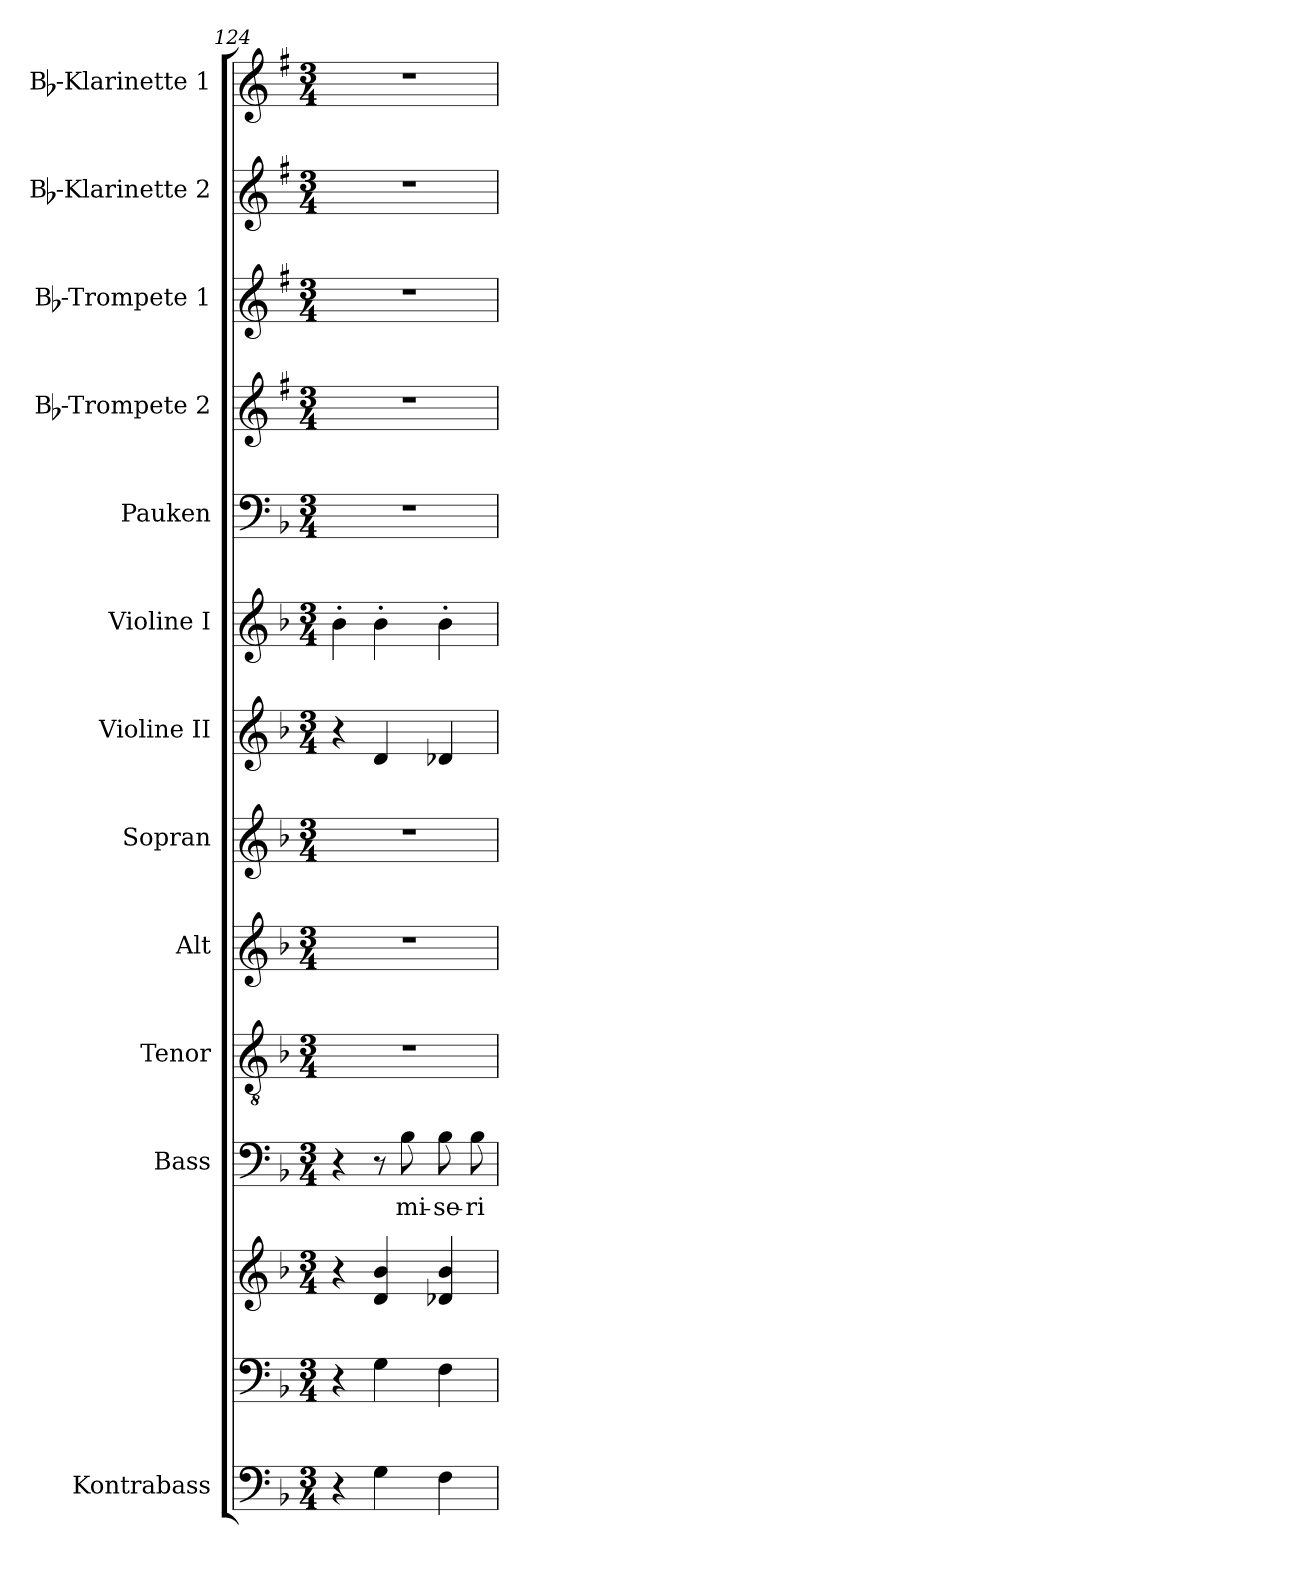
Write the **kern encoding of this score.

**kern	**kern	**kern	**kern	**text	**kern	**kern	**kern	**kern	**kern	**kern	**kern	**kern	**kern	**kern
*part13	*part12	*part12	*part11	*part11	*part10	*part9	*part8	*part7	*part6	*part5	*part4	*part3	*part2	*part1
*staff14	*staff13	*staff12	*staff11	*staff11	*staff10	*staff9	*staff8	*staff7	*staff6	*staff5	*staff4	*staff3	*staff2	*staff1
*I"Kontrabass	*	*	*I"Bass	*	*I"Tenor	*I"Alt	*I"Sopran	*I"Violine II	*I"Violine I	*I"Pauken	*I"Bb-Trompete 2	*I"Bb-Trompete 1	*I"Bb-Klarinette 2	*I"Bb-Klarinette 1
*I'Kb.	*	*	*I'B.	*	*I'T.	*I'A.	*I'S.	*I'Vl. II	*I'Vl. I	*I'Pk.	*I'Bb Trp. 2	*I'Bb Trp. 1	*I'Bb Kl. 2	*I'Bb Kl. 1
!!LO:PB:g=z
*clefF4	*clefF4	*clefG2	*clefF4	*	*clefGv2	*clefG2	*clefG2	*clefG2	*clefG2	*clefF4	*clefG2	*clefG2	*clefG2	*clefG2
*ITrd7c12	*	*	*	*	*	*	*	*	*	*	*ITrd1c2	*ITrd1c2	*ITrd1c2	*ITrd1c2
*k[b-]	*k[b-]	*k[b-]	*k[b-]	*	*k[b-]	*k[b-]	*k[b-]	*k[b-]	*k[b-]	*k[b-]	*k[b-]	*k[b-]	*k[b-]	*k[b-]
*F:	*F:	*F:	*F:	*	*F:	*F:	*F:	*F:	*F:	*F:	*F:	*F:	*F:	*F:
*M3/4	*M3/4	*M3/4	*M3/4	*	*M3/4	*M3/4	*M3/4	*M3/4	*M3/4	*M3/4	*M3/4	*M3/4	*M3/4	*M3/4
=124	=124	=124	=124	=124	=124	=124	=124	=124	=124	=124	=124	=124	=124	=124
4r	4r	4r	4r	.	2.r	2.r	2.r	4r	4b-'>\	2.r	2.r	2.r	2.r	2.r
4GG\	4G\	4d/ 4b-/	8r	.	.	.	.	4d/	4b-'>\	.	.	.	.	.
!	!	!	!	!LO:LY:b	!	!	!	!	!	!	!	!	!	!
.	.	.	8B-\	mi-	.	.	.	.	.	.	.	.	.	.
!	!	!	!	!LO:LY:b	!	!	!	!	!	!	!	!	!	!
4FF\	4F\	4d-X/ 4b-/	8B-\	-se-	.	.	.	4d-X/	4b-'>\	.	.	.	.	.
!	!	!	!	!LO:LY:b	!	!	!	!	!	!	!	!	!	!
.	.	.	8B-\	-ri-	.	.	.	.	.	.	.	.	.	.
=	=	=	=	=	=	=	=	=	=	=	=	=	=	=
*-	*-	*-	*-	*-	*-	*-	*-	*-	*-	*-	*-	*-	*-	*-
